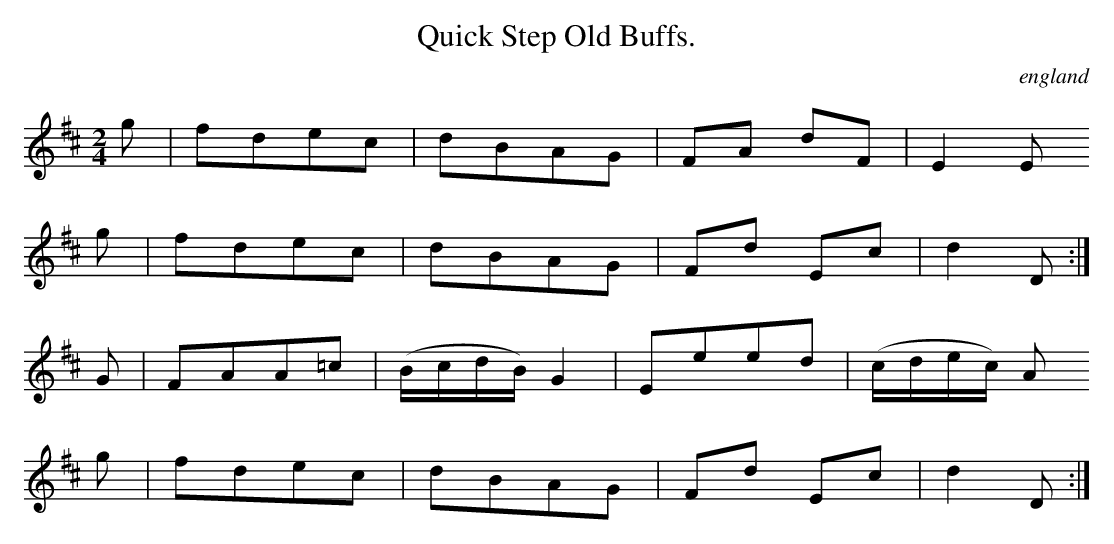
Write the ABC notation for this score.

X:1
T:Quick Step Old Buffs.
O:england
M:2/4
L:1/8
K:D
g|fdec | dBAG        |FA dF| E2        E
g|fdec | dBAG        |Fd Ec| d2        D:|
G|FAA=c|(B/c/d/B/) G2|Eeed |(c/d/e/c/) A
g|fdec | dBAG        |Fd Ec| d2        D:|
